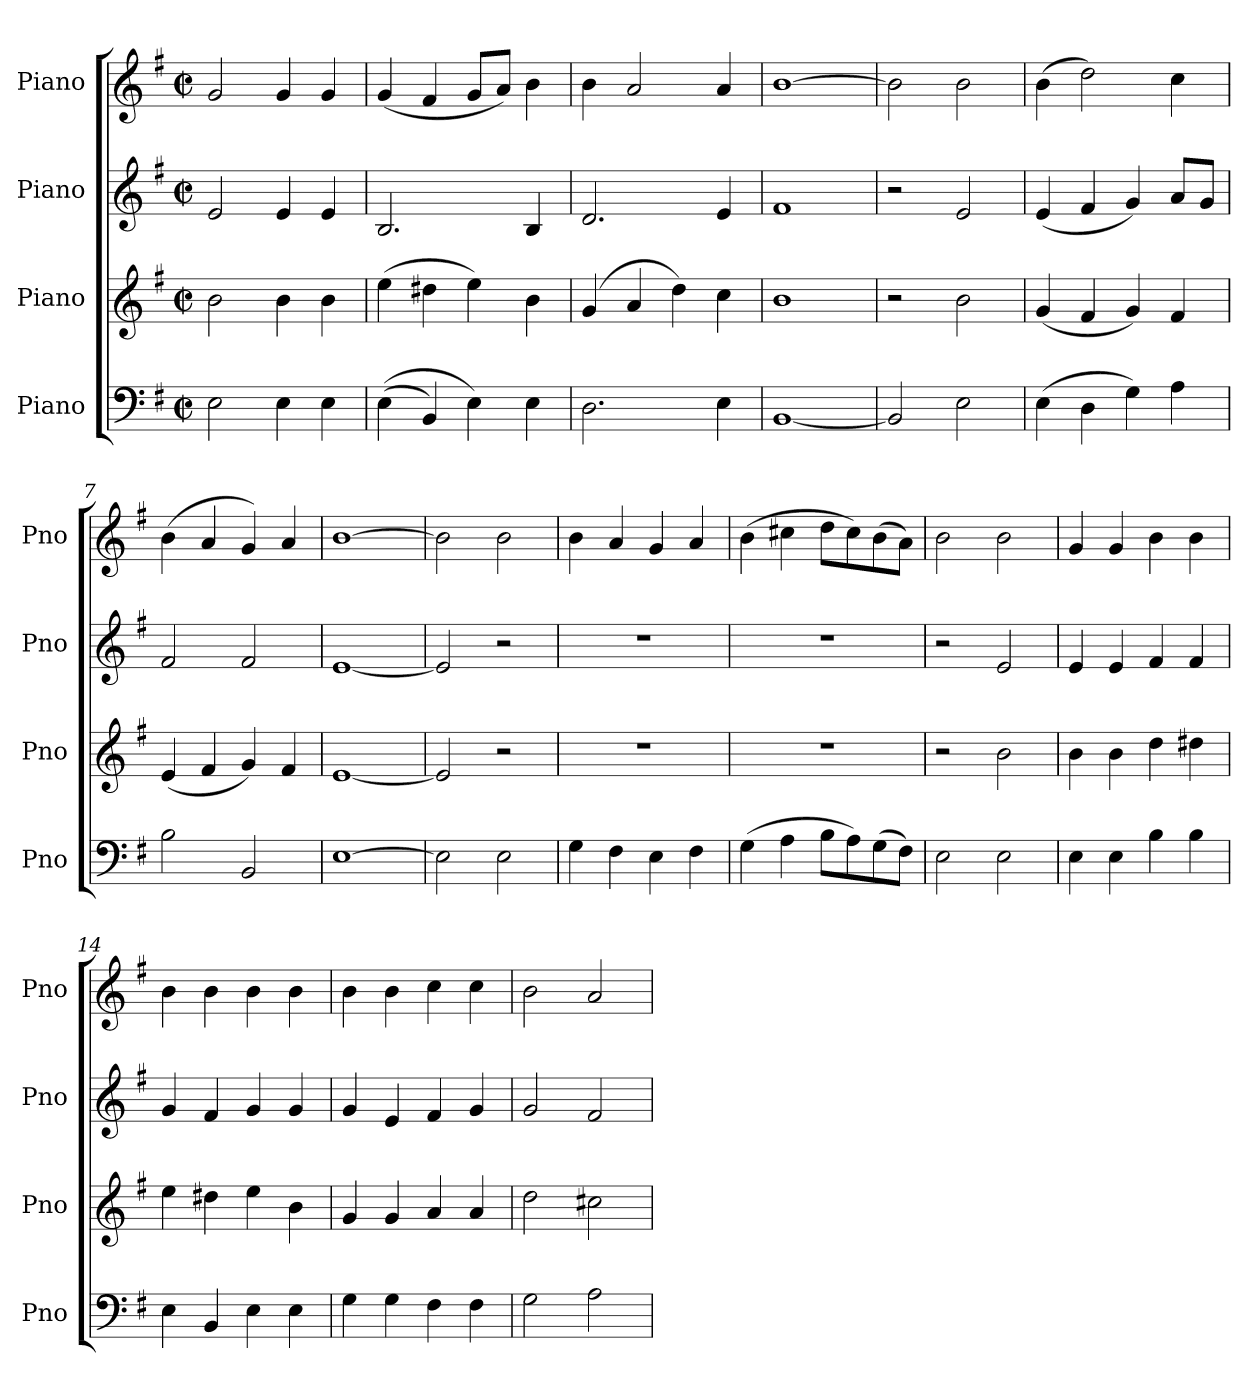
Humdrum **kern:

**kern	**kern	**kern	**kern
*part4	*part3	*part2	*part1
*staff4	*staff3	*staff2	*staff1
*I"Piano	*I"Piano	*I"Piano	*I"Piano
*I'Pno	*I'Pno	*I'Pno	*I'Pno
*clefF4	*clefG2	*clefG2	*clefG2
*k[f#]	*k[f#]	*k[f#]	*k[f#]
*M2/2	*M2/2	*M2/2	*M2/2
*met(c|)	*met(c|)	*met(c|)	*met(c|)
=1	=1	=1	=1
2E\	2b\	2e/	2g/
4E\	4b\	4e/	4g/
4E\	4b\	4e/	4g/
=2	=2	=2	=2
((4E\	(4ee\	2.B/	(4g/
4BB/)	4dd#X\	.	4f#/
4E\)	4ee\)	.	8g/L
.	.	.	8a/J)
4E\	4b\	4B/	4b\
=3	=3	=3	=3
2.D\	(4g/	2.d/	4b\
.	4a/	.	2a/
.	4dd\)	.	.
4E\	4cc\	4e/	4a/
=4	=4	=4	=4
[1BB	1b	1f#	[1b
=5	=5	=5	=5
2BB/]	2r	2r	2b\]
2E\	2b\	2e/	2b\
=6	=6	=6	=6
(4E\	(4g/	(4e/	(4b\
4D\	4f#/	4f#/	2dd\)
4G\)	4g/)	4g/)	.
4A\	4f#/	8a/L	4cc\
.	.	8g/J	.
=7	=7	=7	=7
2B\	(4e/	2f#/	(4b\
.	4f#/	.	4a/
2BB/	4g/)	2f#/	4g/)
.	4f#/	.	4a/
=8	=8	=8	=8
[1E	[1e	[1e	[1b
!!LO:LB:g=z
=9	=9	=9	=9
2E\]	2e/]	2e/]	2b\]
2E\	2r	2r	2b\
=10	=10	=10	=10
4G\	1r	1r	4b\
4F#\	.	.	4a/
4E\	.	.	4g/
4F#\	.	.	4a/
=11	=11	=11	=11
(4G\	1r	1r	(4b\
4A\	.	.	4cc#X\
8B\L	.	.	8dd\L
8A\)	.	.	8cc#\)
(8G\	.	.	(8b\
8F#\J)	.	.	8a\J)
=12	=12	=12	=12
2E\	2r	2r	2b\
2E\	2b\	2e/	2b\
=13	=13	=13	=13
4E\	4b\	4e/	4g/
4E\	4b\	4e/	4g/
4B\	4dd\	4f#/	4b\
4B\	4dd#X\	4f#/	4b\
=14	=14	=14	=14
4E\	4ee\	4g/	4b\
4BB/	4dd#X\	4f#/	4b\
4E\	4ee\	4g/	4b\
4E\	4b\	4g/	4b\
=15	=15	=15	=15
4G\	4g/	4g/	4b\
4G\	4g/	4e/	4b\
4F#\	4a/	4f#/	4cc\
4F#\	4a/	4g/	4cc\
=16	=16	=16	=16
2G\	2dd\	2g/	2b\
2A\	2cc#X\	2f#/	2a/
=	=	=	=
*-	*-	*-	*-
